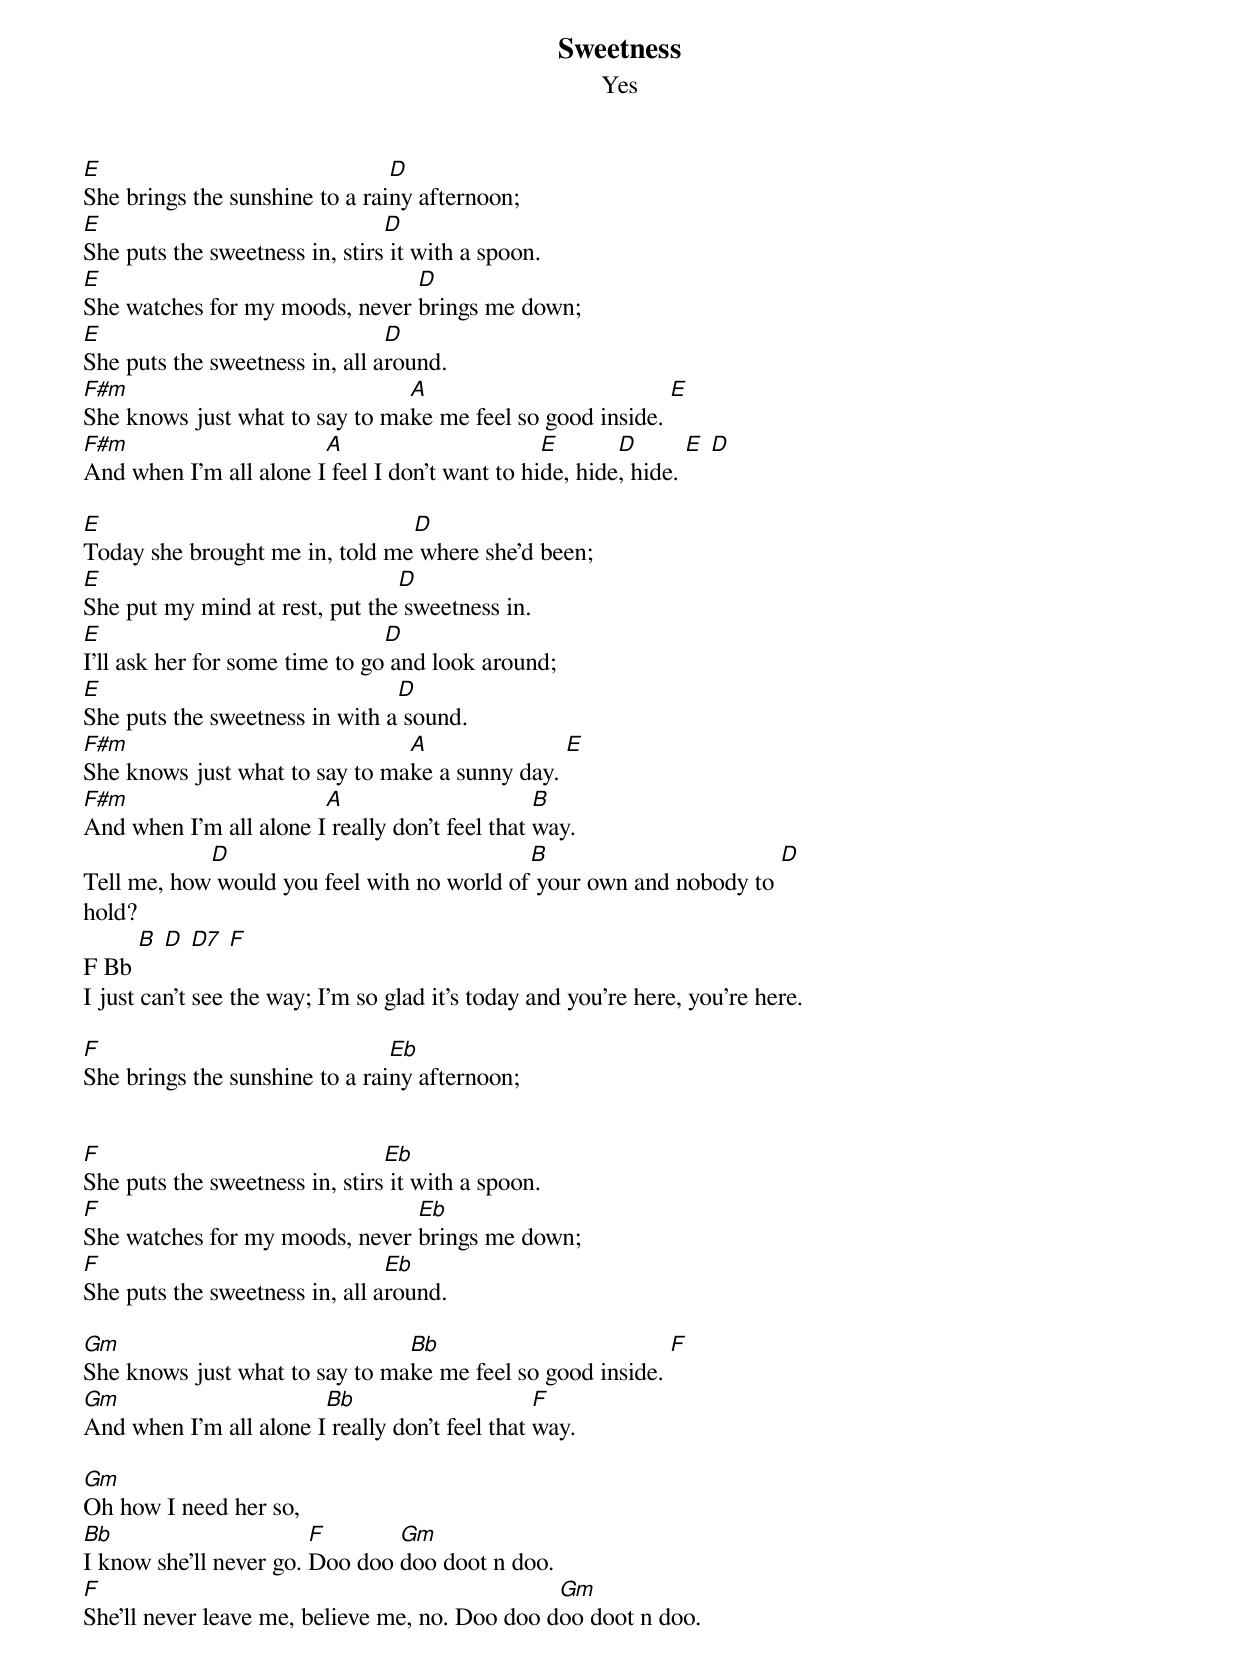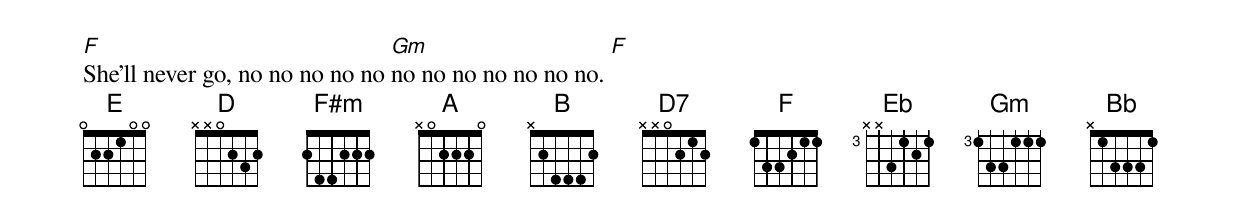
{title:Sweetness}
{subtitle:Yes}
[E]She brings the sunshine to a rai[D]ny afternoon;
[E]She puts the sweetness in, stirs[D] it with a spoon.
[E]She watches for my moods, never [D]brings me down;
[E]She puts the sweetness in, all a[D]round.
[F#m]She knows just what to say to ma[A]ke me feel so good inside. [E]
[F#m]And when I'm all alone I[A] feel I don't want to hi[E]de, hide[D], hide. [E] [D]

[E]Today she brought me in, told me[D] where she'd been;
[E]She put my mind at rest, put the[D] sweetness in.
[E]I'll ask her for some time to go[D] and look around;
[E]She puts the sweetness in with a[D] sound.
[F#m]She knows just what to say to ma[A]ke a sunny day. [E]
[F#m]And when I'm all alone I[A] really don't feel that [B]way.
Tell me, how[D] would you feel with no world of[B] your own and nobody to [D]
hold?
F Bb [B] [D] [D7] [F]
I just can't see the way; I'm so glad it's today and you're here, you're here.

[F]She brings the sunshine to a rai[Eb]ny afternoon;


[F]She puts the sweetness in, stirs[Eb] it with a spoon.
[F]She watches for my moods, never [Eb]brings me down;
[F]She puts the sweetness in, all a[Eb]round.

[Gm]She knows just what to say to ma[Bb]ke me feel so good inside. [F]
[Gm]And when I'm all alone I[Bb] really don't feel that [F]way.

[Gm]Oh how I need her so,
[Bb]I know she'll never go. [F]Doo doo [Gm]doo doot n doo.
[F]She'll never leave me, believe me, no. Doo doo d[Gm]oo doot n doo.
[F]She'll never go, no no no no no [Gm]no no no no no no no. [F]
